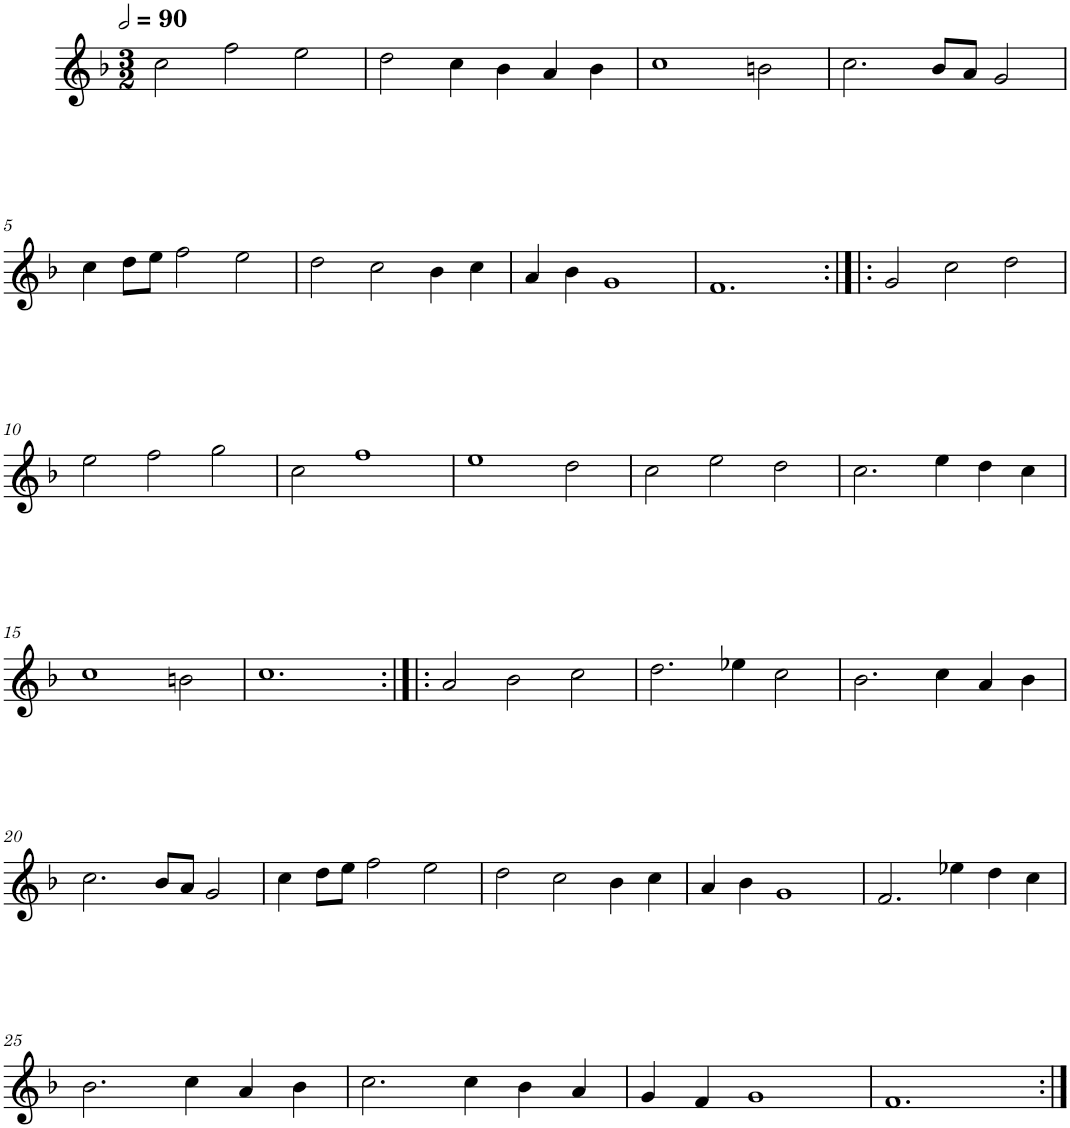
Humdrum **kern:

**kern
*part1
*staff1
*I"Cinq parties
*clefG2
*k[b-]
*M3/2
*MM180
=1
2cc\
2ff\
2ee\
=2
2dd\
4cc\
4b-\
4a/
4b-\
=3
1cc
2bn\
=4
2.cc\
8b-/L
8a/J
2g/
!!LO:LB:g=z
=5
4cc\
8dd\L
8ee\J
2ff\
2ee\
=6
2dd\
2cc\
4b-\
4cc\
=7
4a/
4b-\
1g
=8
1.f
=9:|!|:
2g/
2cc\
2dd\
!!LO:LB:g=z
=10
2ee\
2ff\
2gg\
=11
2cc\
1ff
=12
1ee
2dd\
=13
2cc\
2ee\
2dd\
=14
2.cc\
4ee\
4dd\
4cc\
!!LO:LB:g=z
=15
1cc
2bn\
=16
1.cc
=17:|!|:
2a/
2b-\
2cc\
=18
2.dd\
4ee-X\
2cc\
=19
2.b-\
4cc\
4a/
4b-\
!!LO:LB:g=z
=20
2.cc\
8b-/L
8a/J
2g/
=21
4cc\
8dd\L
8ee\J
2ff\
2ee\
=22
2dd\
2cc\
4b-\
4cc\
=23
4a/
4b-\
1g
=24
2.f/
4ee-X\
4dd\
4cc\
!!LO:LB:g=z
=25
2.b-\
4cc\
4a/
4b-\
=26
2.cc\
4cc\
4b-\
4a/
=27
4g/
4f/
1g
=28
1.f
=:|!
*-
